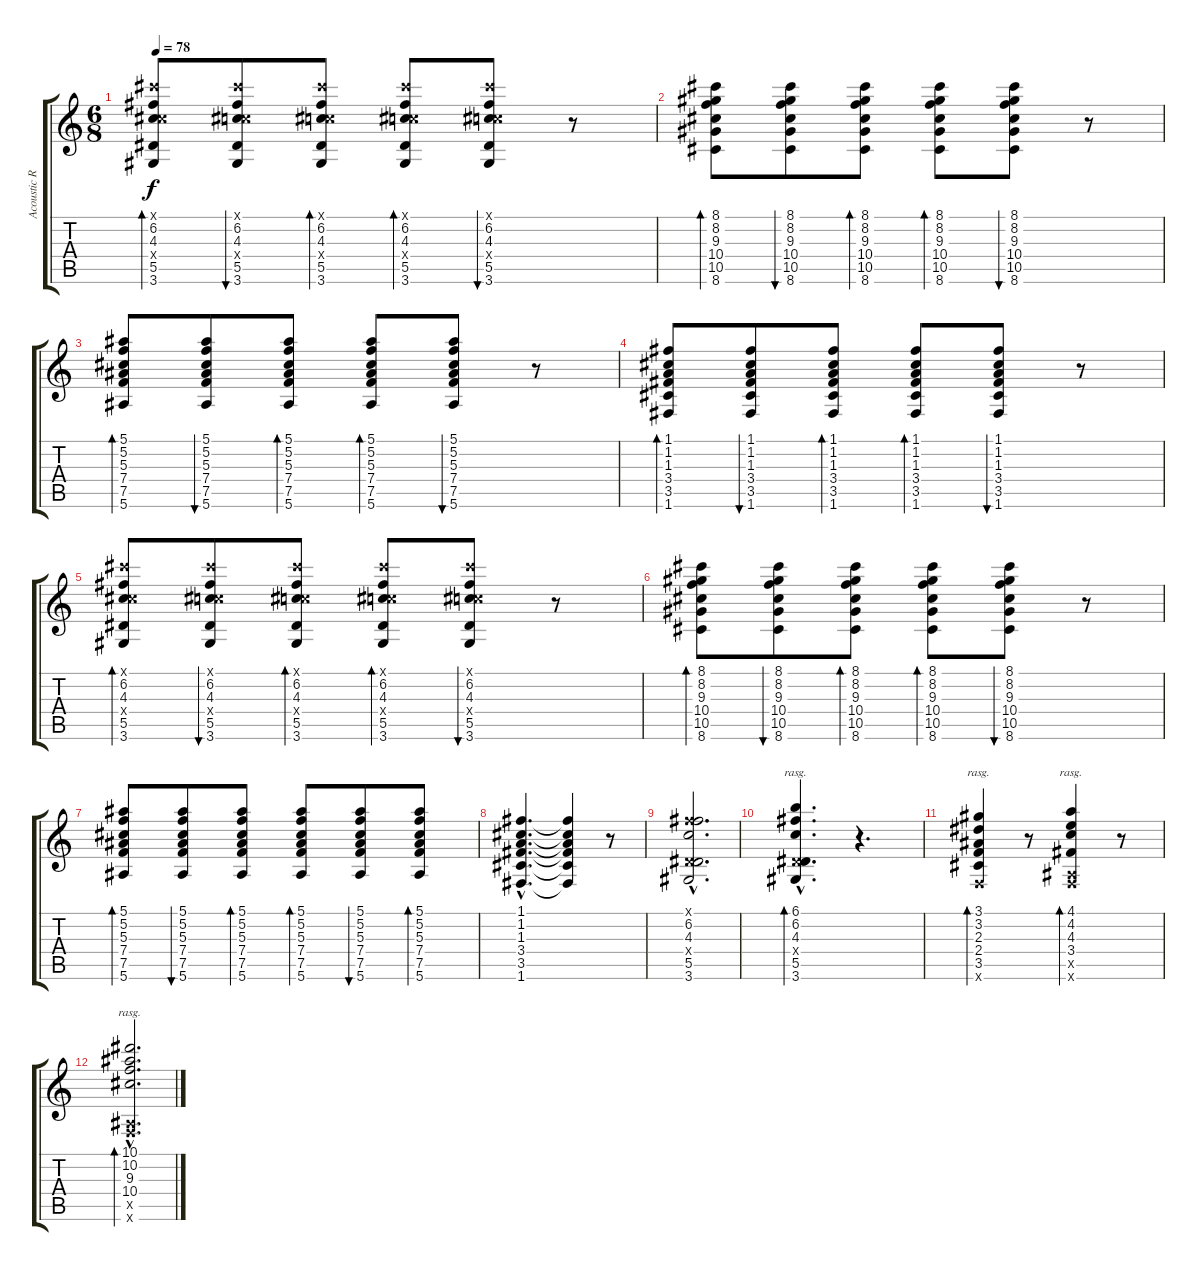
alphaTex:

\track ("Acoustic Rhy." "Acoustic R") {instrument acousticguitarsteel}
\staff {score tabs}
\tuning (F4 C4 Ab3 Eb3 Bb2 F2) {hide}
\ts (6 8)
\tempo 78
\clef g2
\ks c
(8.1{x} 6.2 4.3 10.4{x} 5.5 3.6).8{bd 30 dy f} (8.1{x} 6.2 4.3 10.4{x} 5.5 3.6).8{bu 30} (8.1{x} 6.2 4.3 10.4{x} 5.5 3.6).8{bd 30} (8.1{x} 6.2 4.3 10.4{x} 5.5 3.6).8{bd 30} (8.1{x} 6.2 4.3 10.4{x} 5.5 3.6).8{bu 30} r.8 |
(8.1 8.2 9.3 10.4 10.5 8.6).8{bd 30} (8.1 8.2 9.3 10.4 10.5 8.6).8{bu 30} (8.1 8.2 9.3 10.4 10.5 8.6).8{bd 30} (8.1 8.2 9.3 10.4 10.5 8.6).8{bd 30} (8.1 8.2 9.3 10.4 10.5 8.6).8{bu 30} r.8 |
(5.1 5.2 5.3 7.4 7.5 5.6).8{bd 30} (5.1 5.2 5.3 7.4 7.5 5.6).8{bu 30} (5.1 5.2 5.3 7.4 7.5 5.6).8{bd 30} (5.1 5.2 5.3 7.4 7.5 5.6).8{bd 30} (5.1 5.2 5.3 7.4 7.5 5.6).8{bu 30} r.8 |
(1.1 1.2 1.3 3.4 3.5 1.6).8{bd 30} (1.1 1.2 1.3 3.4 3.5 1.6).8{bu 30} (1.1 1.2 1.3 3.4 3.5 1.6).8{bd 30} (1.1 1.2 1.3 3.4 3.5 1.6).8{bd 30} (1.1 1.2 1.3 3.4 3.5 1.6).8{bu 30} r.8 |
(8.1{x} 6.2 4.3 10.4{x} 5.5 3.6).8{bd 30} (8.1{x} 6.2 4.3 10.4{x} 5.5 3.6).8{bu 30} (8.1{x} 6.2 4.3 10.4{x} 5.5 3.6).8{bd 30} (8.1{x} 6.2 4.3 10.4{x} 5.5 3.6).8{bd 30} (8.1{x} 6.2 4.3 10.4{x} 5.5 3.6).8{bu 30} r.8 |
(8.1 8.2 9.3 10.4 10.5 8.6).8{bd 30} (8.1 8.2 9.3 10.4 10.5 8.6).8{bu 30} (8.1 8.2 9.3 10.4 10.5 8.6).8{bd 30} (8.1 8.2 9.3 10.4 10.5 8.6).8{bd 30} (8.1 8.2 9.3 10.4 10.5 8.6).8{bu 30} r.8 |
(5.1 5.2 5.3 7.4 7.5 5.6).8{bd 30} (5.1 5.2 5.3 7.4 7.5 5.6).8{bu 30} (5.1 5.2 5.3 7.4 7.5 5.6).8{bd 30} (5.1 5.2 5.3 7.4 7.5 5.6).8{bd 30} (5.1 5.2 5.3 7.4 7.5 5.6).8{bu 30} (5.1 5.2 5.3 7.4 7.5 5.6).8{bd 60} |
(1.1{hac} 1.2{hac} 1.3{hac} 3.4{hac} 3.5{hac} 1.6{hac}).4{d} (1.1{t} 1.2{t} 1.3{t} 3.4{t} 3.5{t} 1.6{t}).4 r.8 |
(0.1{hac x} 6.2{hac} 4.3{hac} 0.4{hac x} 5.5{hac} 3.6{hac}).2{d} |
(6.1{hac} 6.2{hac} 4.3{hac} 0.4{hac x} 5.5{hac} 3.6{hac}).4{d bd 120 rasg ii} r.4{d} |
(3.1 3.2 2.3 2.4 3.5 0.6{x}).4{bd 120 rasg ii volume 12} r.8 (4.1 4.2 4.3 3.4 0.5{x} 0.6{x}).4{bd 120 rasg ii} r.8 |
(10.1{hac} 10.2{hac} 9.3{hac} 10.4{hac} 0.5{hac x} 0.6{hac x}).2{d bd 240 rasg ii}
